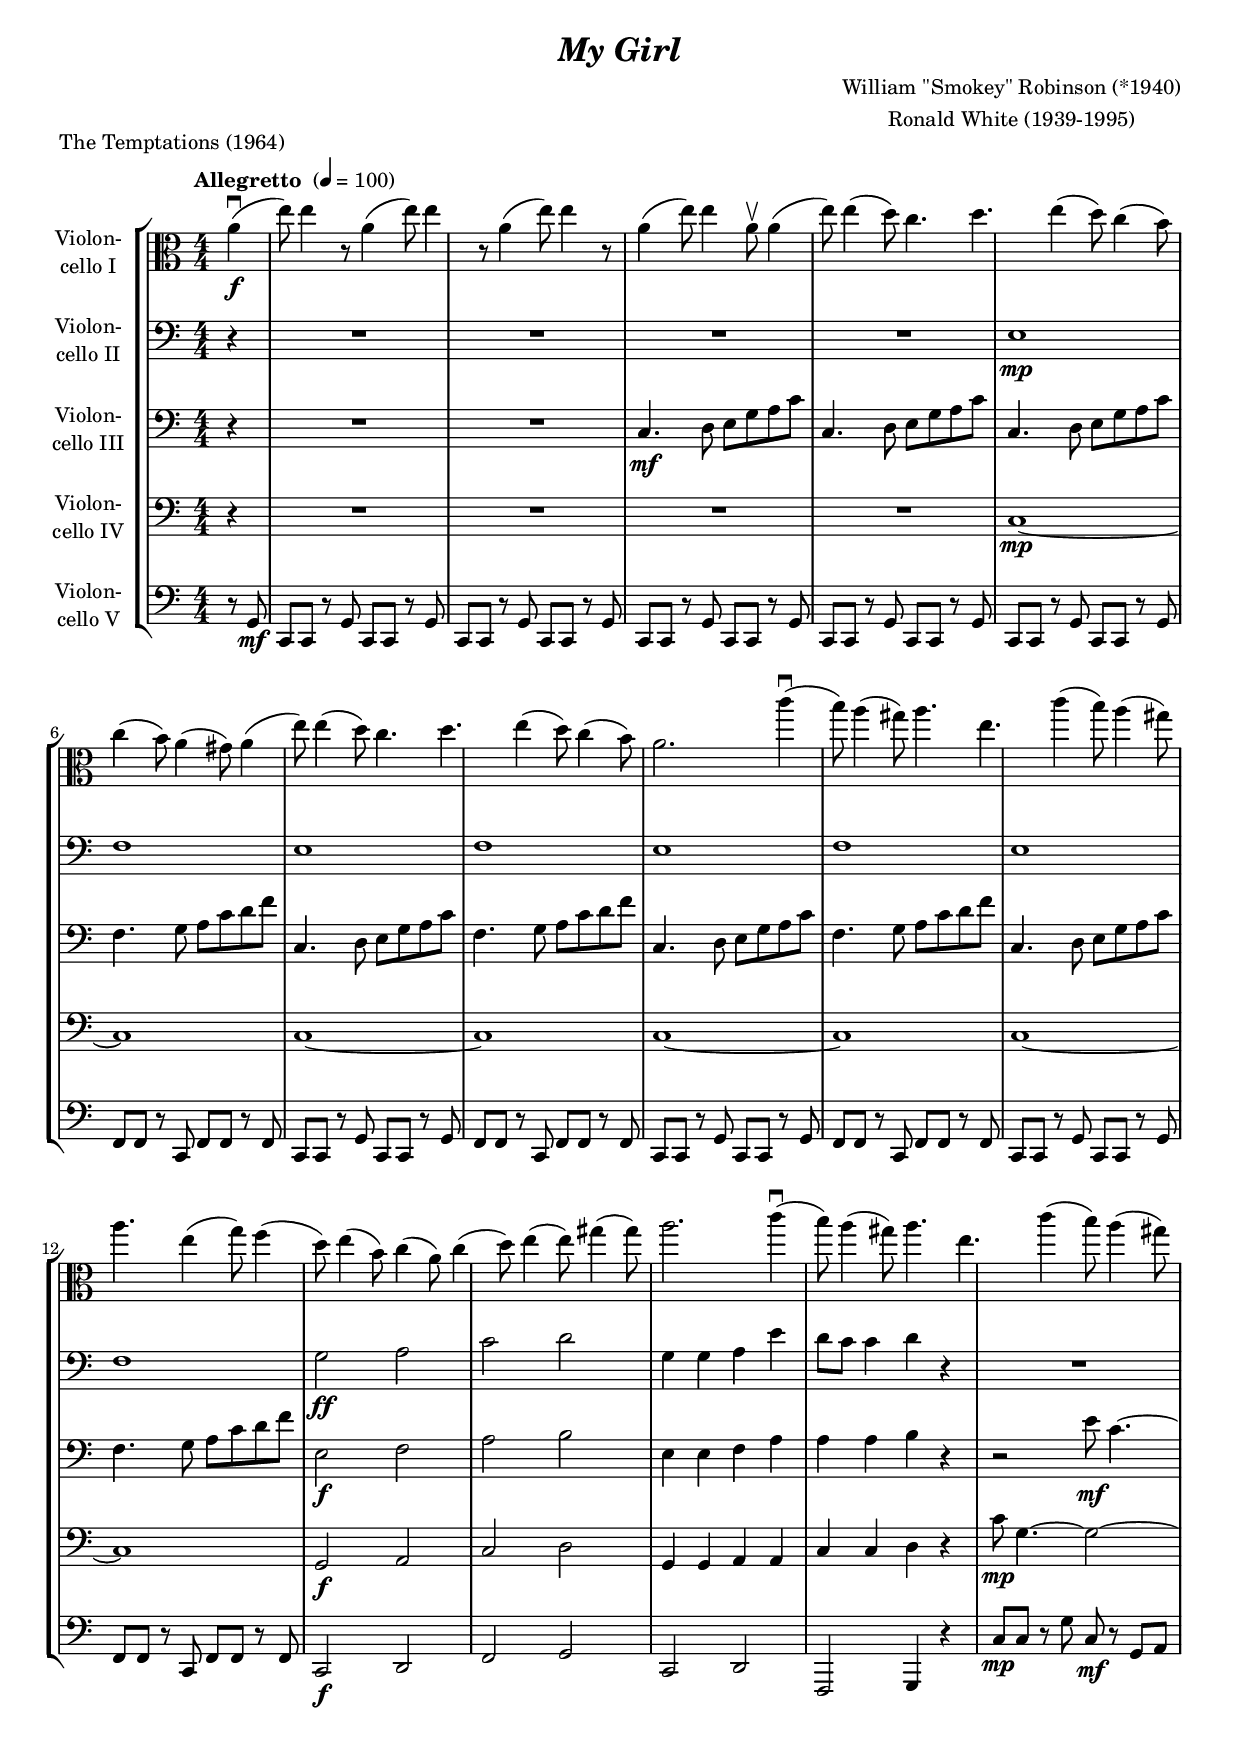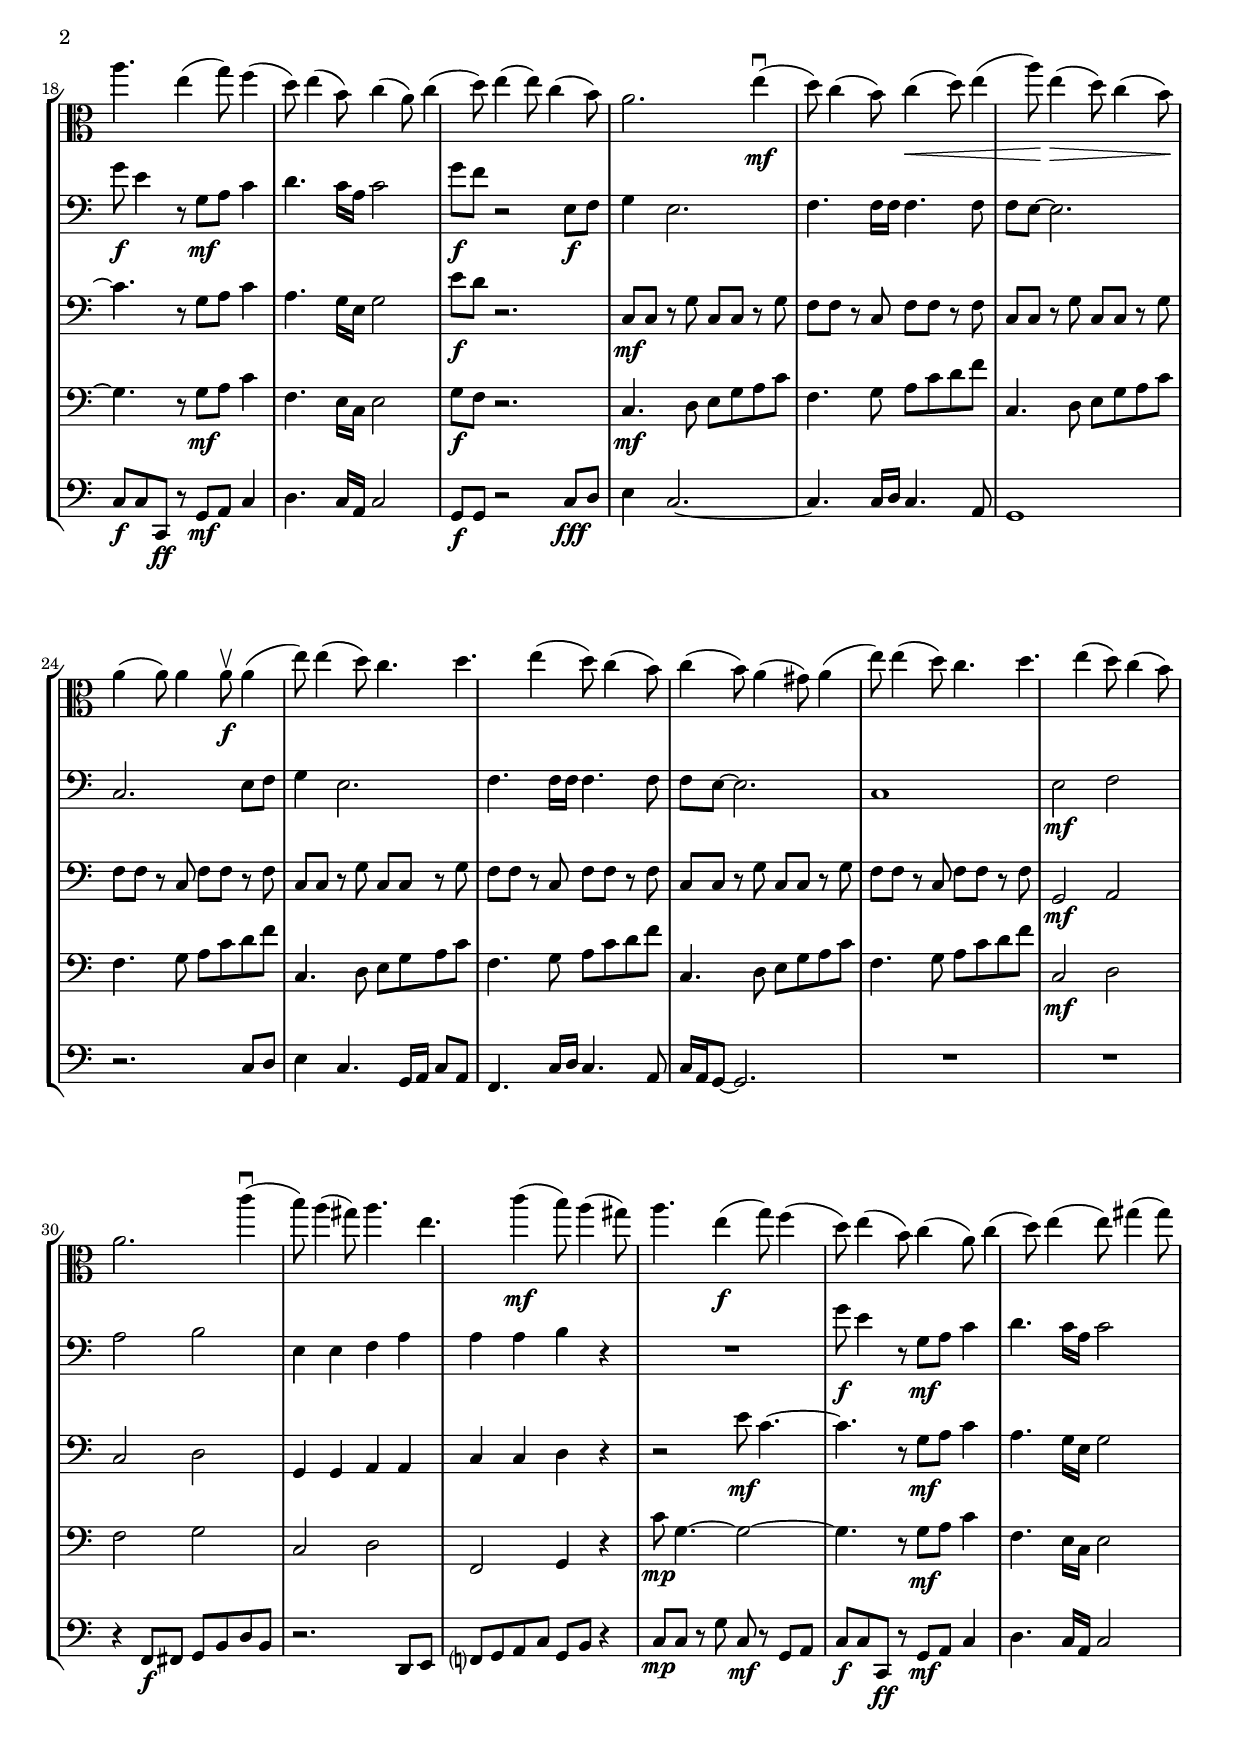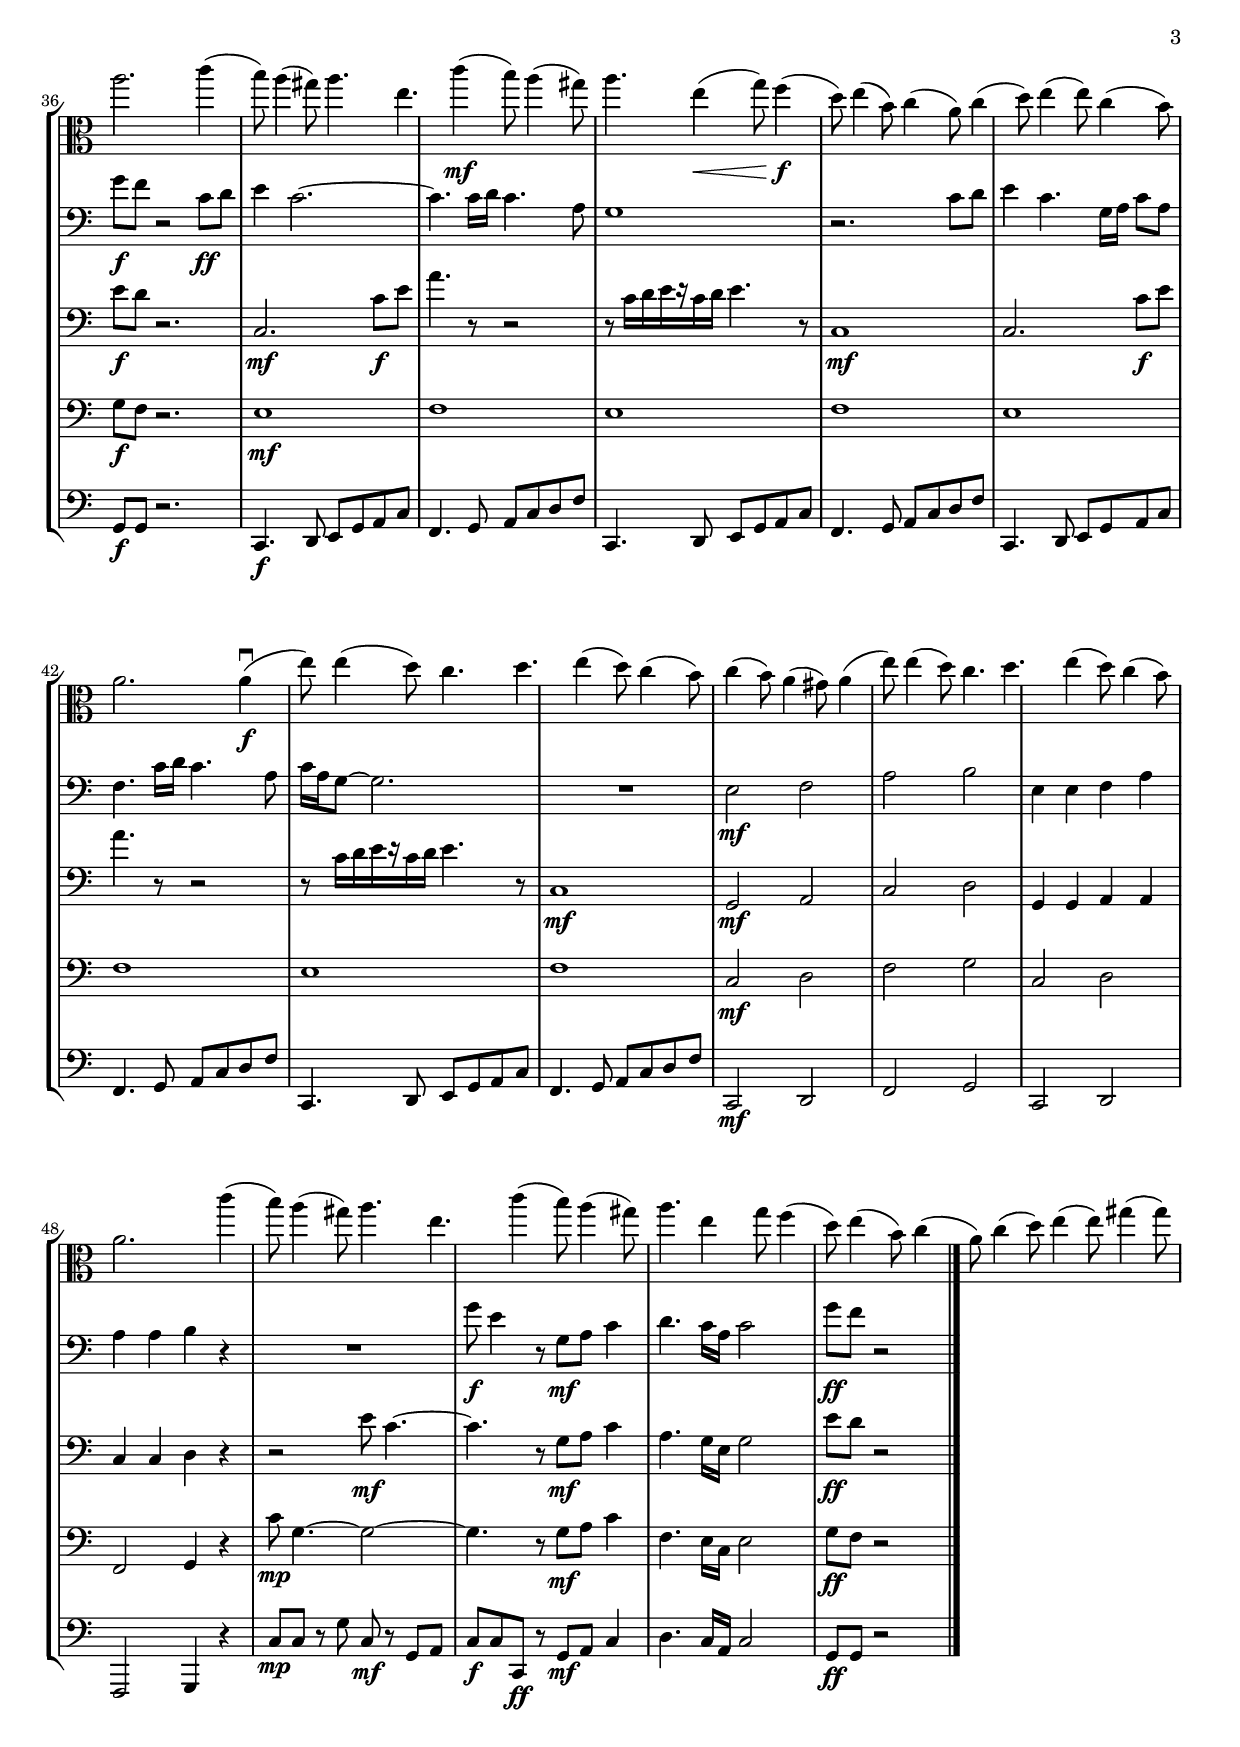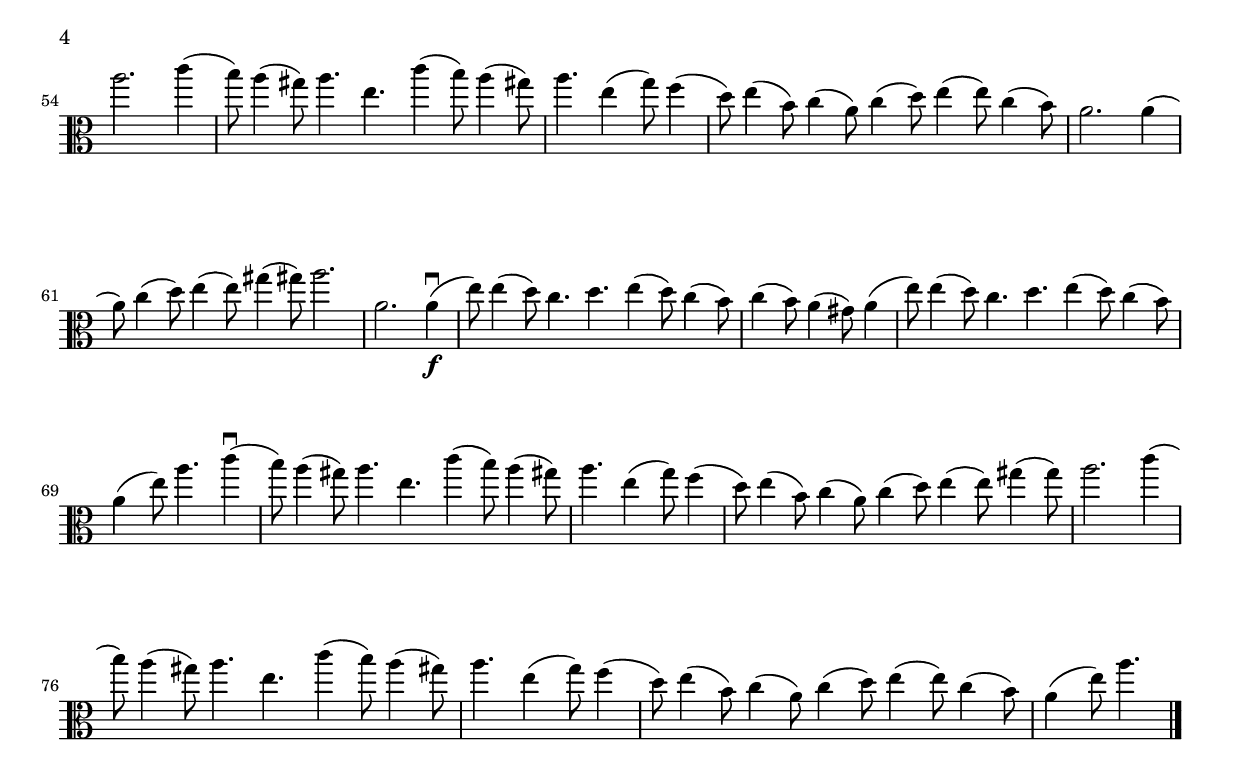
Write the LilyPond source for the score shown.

\version "2.18.2"
\include "deutsch.ly"

#(set-global-staff-size 18)

\header {
  title     = \markup \bold \italic "My Girl"
  composer  = \markup \center-column { "William \"Smokey\" Robinson (*1940)" "Ronald White (1939-1995)" }
%  arranger  = ""
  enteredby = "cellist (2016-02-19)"
  piece     = "The Temptations (1964)"
}

voiceconsts = {
  \key c \major
  \time 4/4
  \clef "bass"
  \tempo "Allegretto " 4=100
  \numericTimeSignature
  \compressFullBarRests
  \set tupletSpannerDuration = #(ly:make-moment 1 4)
  % Set default beaming for all staves
%  \set Timing.beamExceptions = #'()
%  \set Timing.baseMoment     = #(ly:make-moment 1 4)
%  \set Timing.beatStructure  = #'(1 1 1)
}

%mifl= "oboe"
mihi= "trumpet"
mist = "string ensemble 1"
%miva = "pizzicato strings"
%miba = "bassoon"
miba = "electric bass (pick)"
%miba = "drawbar organ"
%miba = "harpsichord"

boxa = { \bar "||" \mark \markup \box \bold "A" }
boxb = { \bar "||" \mark \markup \box \bold "B" }
boxc = { \bar "||" \mark \markup \box \bold "C" }

\include "v1.ily"
vb = \relative c {
  \voiceconsts

  \partial 4 r4
  R1*4

  e1\mp
  f
  e

  f
  e
  f
  e
  f
  g2\ff a
  c d
  g,4 g a e'
  d8 c c4 d r
  R1
  g8\f e4 r8 g,\mf a c4

  d4. c16 a c2
  g'8\f f r2 e,8\f f
  g4 e2.
  f4. f16 f f4. f8
  f e~ e2.

  c e8 f
  g4 e2.
  f4. f16 f f4. f8
  f e~ e2.

  c1
  e2\mf f
  a h
  e,4 e f a
  a a h r
  R1

  g'8\f e4 r8 g,\mf a c4
  d4. c16 a c2
  g'8\f f r2 c8\ff d
  e4 c2.~
  c4. c16 d c4. a8

  g1
  r2. c8 d
  e4 c4. g16 a c8 a
  f4. c'16 d c4. a8

  c16 a g8~ g2.
  R1
  e2\mf f
  a h
  e,4 e f a
  a a h r

  R1
  g'8\f e4 r8 g,\mf a c4
  d4. c16 a c2
  g'8\ff f r2 \bar "|."
}

vc = \relative c {
  \voiceconsts

  \partial 4 r4
  R1*2
  c4.\mf d8 e g a c

  c,4. d8 e g a c
  \repeat unfold 4 {
    c,4. d8 e g a c
    f,4. g8 a c d f
  }
  
  e,2\f f
  a h
  e,4 e f a
  a a h r
  r2 e8\mf c4.~
  c r8 g a c4

  a4. g16 e g2
  e'8\f d r2.
  c,8\mf c r g' c, c r g'
  \repeat unfold 3 {
    f f r c f f r f
    c c r g' c, c r g'
  }
  f f r c f f r f
  g,2\mf a
  c d
  g,4 g a a
  c c d r
  r2 e'8\mf c4.~

  c r8 g\mf a c4
  a4. g16 e g2
  e'8\f d r2.
  c,2.\mf c'8\f e
  a4. r8 r2

  r8 c,16[ d e r c d] e4. r8
  c,1\mf
  c2. c'8\f e
  a4. r8 r2

  r8 c,16[ d e r c d] e4. r8
  c,1\mf
  g2\mf a
  c d
  g,4 g a a
  c c d r

  r2 e'8\mf c4.~
  c r8 g\mf a c4
  a4. g16 e g2
  e'8\ff d r2 \bar "|."
}

vd = \relative c {
  \voiceconsts

  \partial 4 r4
  R1*4
  c1~\mp
  c
  \repeat unfold 3 {
    c~
    c
  }
  
  g2\f a
  c d
  g,4 g a a
  c c d r
  c'8\mp g4.~ g2~
  g4. r8 g\mf a c4

  f,4. e16 c e2
  g8\f f r2.
  c4.\mf d8 e g a c
  \repeat unfold 3 {
    f,4. g8 a c d f
    c,4. d8 e g a c
  }

  f,4. g8 a c d f
  c,2\mf d
  f g
  c, d
  f, g4 r
  c'8\mp g4.~ g2~

  g4. r8 g\mf a c4
  f,4. e16 c e2
  g8\f f r2.
  e1\mf
  f

  \repeat unfold 3 {
    e
    f
  }
  c2\mf d
  f g
  c, d f, g4 r

  c'8\mp g4.~ g2~
  g4. r8 g\mf a c4
  f,4. e16 c e2
  g8\ff f r2 \bar "|."
}

ve = \relative c {
  \voiceconsts

  \partial 4 r8 g\mf
  \repeat unfold 10 { c, c r g' }
  \repeat unfold 3 {
    f f r c f f r f
    c c r g' c, c r g'
  }
  f f r c f f r f
  c2\f d
  f g
  c, d
  f, g4 r
  c'8\mp c r g' c,\mf r g a
  c\f c c,\ff r g'\mf a c4

  d4. c16 a c2
  g8\f g r2 c8\fff d
  e4 c2.~
  c4. c16 d c4. a8
  g1

  r2. c8 d
  e4 c4. g16 a c8 a
  f4. c'16 d c4. a8
  c16 a g8~ g2.

  R1*2
  r4 f8\f fis g h d h
  r2. d,8 e
  f? g a c g h r4
  c8\mp c r g' c,\mf r g a

  c\f c c,\ff r g'\mf a c4
  d4. c16 a c2
  g8\f g r2.
  c,4.\f d8 e g a c
  f,4. g8 a c d f

  \repeat unfold 3 {
    c,4. d8 e g a c
    f,4. g8 a c d f
  }
  c,2\mf d
  f g
  c, d
  f, g4 r

  c'8\mp c r g' c,\mf r g a
  c\f c c,\ff r g'\mf a c4
  d4. c16 a c2
  g8\ff g r2 \bar "|."
}


music = \new StaffGroup <<
      \new Staff {
        \set Staff.midiInstrument = \mist
        \set Staff.instrumentName = \markup \center-column { "Violon-" "cello I" }
        \transpose c c { \va }
      }

      \new Staff {
        \set Staff.midiInstrument = \mist
        \set Staff.instrumentName = \markup \center-column { "Violon-" "cello II" }
        \transpose c c { \vb }
      }

      \new Staff {
        \set Staff.midiInstrument = \mist
        \set Staff.instrumentName = \markup \center-column { "Violon-" "cello III" }
        \transpose c c { \vc }
      }

      \new Staff {
        \set Staff.midiInstrument = \miba
        \set Staff.instrumentName = \markup \center-column { "Violon-" "cello IV" }
        \transpose c c { \vd }
      }

      \new Staff {
        \set Staff.midiInstrument = \miba
        \set Staff.instrumentName = \markup \center-column { "Violon-" "cello V" }
        \transpose c c { \ve }
      }
>>

\book {
  \score {
   \music
    \layout {}
  }

  \score {
    \unfoldRepeats \music

    \midi {
      \context {
        \Score
      }
    }
  }
}
